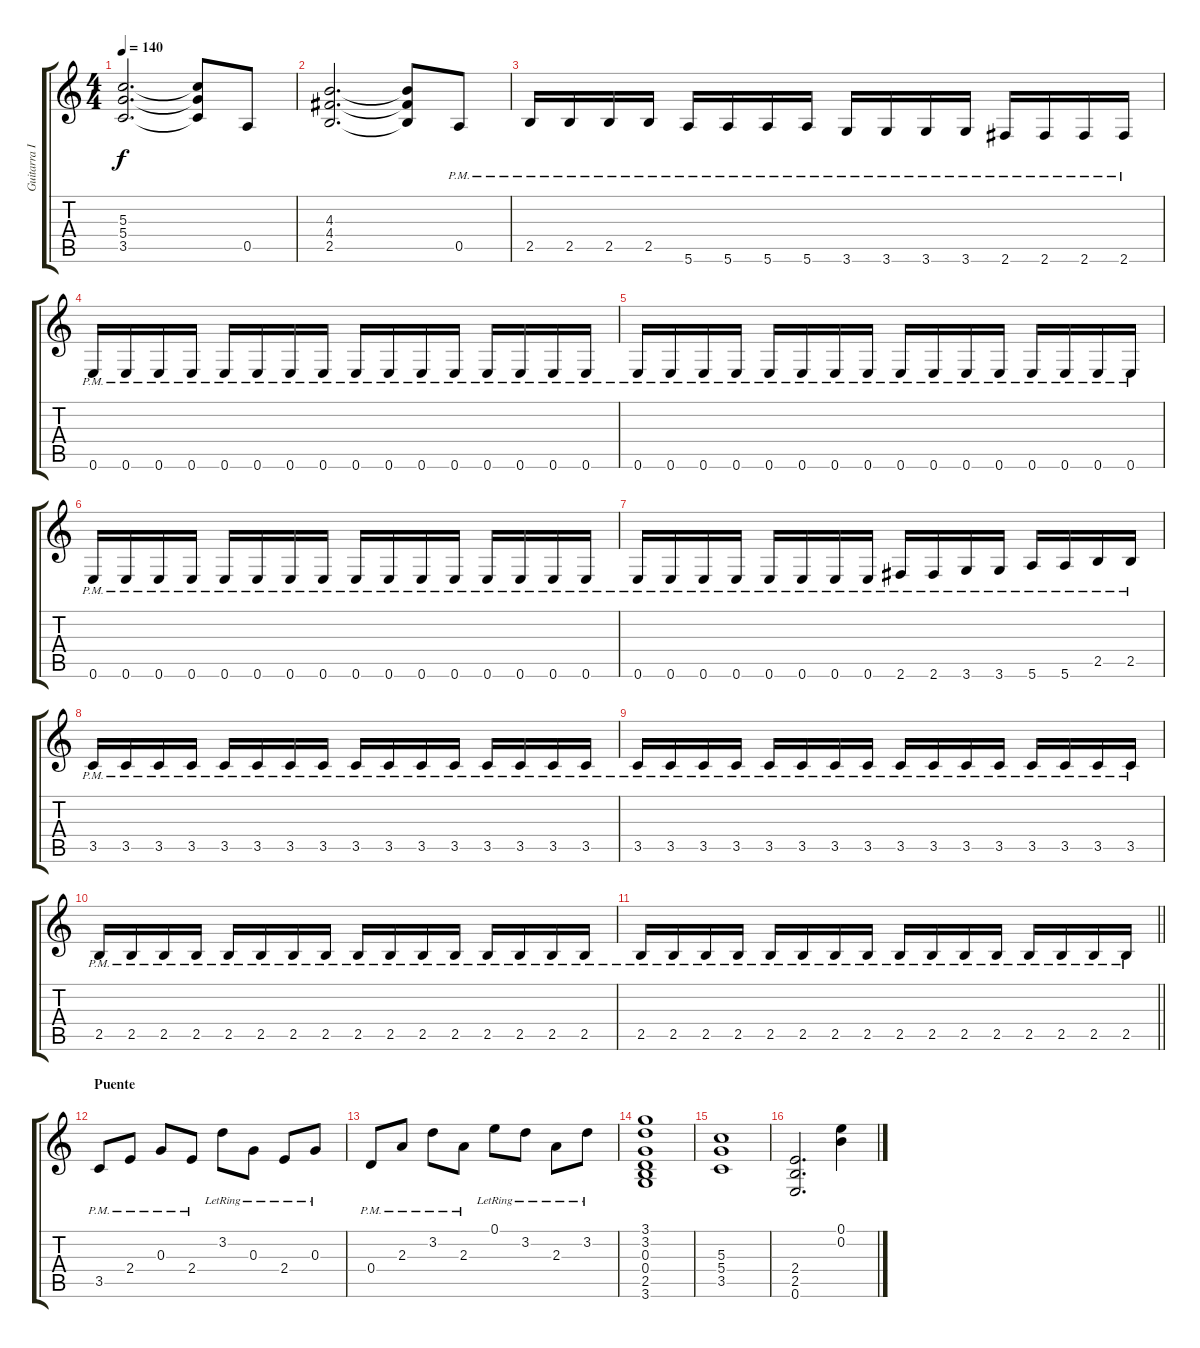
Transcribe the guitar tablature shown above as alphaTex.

\track ("Guitarra Izq" "Guitarra I") {instrument distortionguitar}
\staff {score tabs}
\tuning (E4 B3 G3 D3 A2 E2) {hide}
\ts (4 4)
\tempo 140
\clef g2
\ks c
(5.3{t} 5.4{t} 3.5{t}).2{d dy f} (5.3{t} 5.4{t} 3.5{t}).8 0.5.8 |
(4.3 4.4 2.5).2{d} (4.3{t} 4.4{t} 2.5{t}).8 0.5{pm}.8 |
2.5{pm}.16 2.5{pm}.16 2.5{pm}.16 2.5{pm}.16 5.6{pm}.16 5.6{pm}.16 5.6{pm}.16 5.6{pm}.16 3.6{pm}.16 3.6{pm}.16 3.6{pm}.16 3.6{pm}.16 2.6{pm}.16 2.6{pm}.16 2.6{pm}.16 2.6{pm}.16 |
0.6{pm}.16 0.6{pm}.16 0.6{pm}.16 0.6{pm}.16 0.6{pm}.16 0.6{pm}.16 0.6{pm}.16 0.6{pm}.16 0.6{pm}.16 0.6{pm}.16 0.6{pm}.16 0.6{pm}.16 0.6{pm}.16 0.6{pm}.16 0.6{pm}.16 0.6{pm}.16 |
0.6{pm}.16 0.6{pm}.16 0.6{pm}.16 0.6{pm}.16 0.6{pm}.16 0.6{pm}.16 0.6{pm}.16 0.6{pm}.16 0.6{pm}.16 0.6{pm}.16 0.6{pm}.16 0.6{pm}.16 0.6{pm}.16 0.6{pm}.16 0.6{pm}.16 0.6{pm}.16 |
0.6{pm}.16 0.6{pm}.16 0.6{pm}.16 0.6{pm}.16 0.6{pm}.16 0.6{pm}.16 0.6{pm}.16 0.6{pm}.16 0.6{pm}.16 0.6{pm}.16 0.6{pm}.16 0.6{pm}.16 0.6{pm}.16 0.6{pm}.16 0.6{pm}.16 0.6{pm}.16 |
0.6{pm}.16 0.6{pm}.16 0.6{pm}.16 0.6{pm}.16 0.6{pm}.16 0.6{pm}.16 0.6{pm}.16 0.6{pm}.16 2.6{pm}.16 2.6{pm}.16 3.6{pm}.16 3.6{pm}.16 5.6{pm}.16 5.6{pm}.16 2.5{pm}.16 2.5{pm}.16 |
3.5{pm}.16 3.5{pm}.16 3.5{pm}.16 3.5{pm}.16 3.5{pm}.16 3.5{pm}.16 3.5{pm}.16 3.5{pm}.16 3.5{pm}.16 3.5{pm}.16 3.5{pm}.16 3.5{pm}.16 3.5{pm}.16 3.5{pm}.16 3.5{pm}.16 3.5{pm}.16 |
3.5{pm}.16 3.5{pm}.16 3.5{pm}.16 3.5{pm}.16 3.5{pm}.16 3.5{pm}.16 3.5{pm}.16 3.5{pm}.16 3.5{pm}.16 3.5{pm}.16 3.5{pm}.16 3.5{pm}.16 3.5{pm}.16 3.5{pm}.16 3.5{pm}.16 3.5{pm}.16 |
2.5{pm}.16 2.5{pm}.16 2.5{pm}.16 2.5{pm}.16 2.5{pm}.16 2.5{pm}.16 2.5{pm}.16 2.5{pm}.16 2.5{pm}.16 2.5{pm}.16 2.5{pm}.16 2.5{pm}.16 2.5{pm}.16 2.5{pm}.16 2.5{pm}.16 2.5{pm}.16 |
\barLineRight lightlight
2.5{pm}.16 2.5{pm}.16 2.5{pm}.16 2.5{pm}.16 2.5{pm}.16 2.5{pm}.16 2.5{pm}.16 2.5{pm}.16 2.5{pm}.16 2.5{pm}.16 2.5{pm}.16 2.5{pm}.16 2.5{pm}.16 2.5{pm}.16 2.5{pm}.16 2.5{pm}.16 |
\section ("" "Puente")
3.5{pm}.8 2.4{pm}.8 0.3{pm}.8 2.4{pm}.8 3.2{lr}.8 0.3{lr}.8 2.4{lr}.8 0.3{lr}.8 |
0.4{pm}.8 2.3{pm}.8 3.2{pm}.8 2.3{pm}.8 0.1{lr}.8 3.2{lr}.8 2.3{lr}.8 3.2{lr}.8 |
(3.1 3.2 0.3 0.4 2.5 3.6).1 |
(5.3 5.4 3.5).1 |
(2.4 2.5 0.6).2{d} (0.1 0.2).4
